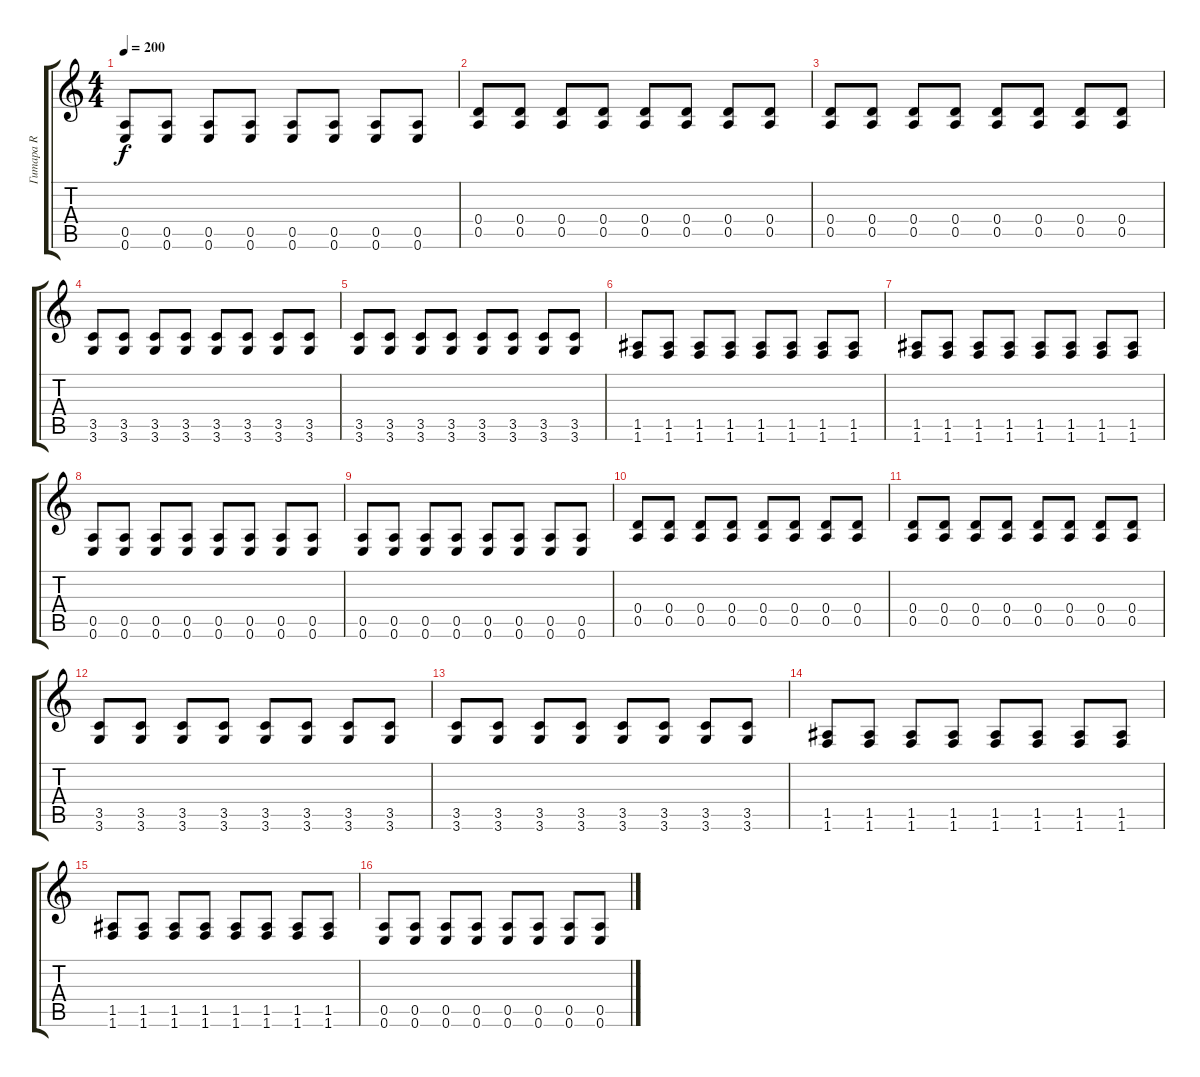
\track ("Гитара R" "Гитара R") {instrument overdrivenguitar}
\staff {score tabs}
\tuning (E4 B3 G3 D3 A2 E2) {hide}
\ts (4 4)
\tempo 200
\clef g2
\ks c
(0.5 0.6).8{dy f} (0.5 0.6).8 (0.5 0.6).8 (0.5 0.6).8 (0.5 0.6).8 (0.5 0.6).8 (0.5 0.6).8 (0.5 0.6).8 |
(0.4 0.5).8{volume 11} (0.4 0.5).8 (0.4 0.5).8 (0.4 0.5).8 (0.4 0.5).8 (0.4 0.5).8 (0.4 0.5).8 (0.4 0.5).8 |
(0.4 0.5).8 (0.4 0.5).8 (0.4 0.5).8 (0.4 0.5).8 (0.4 0.5).8 (0.4 0.5).8 (0.4 0.5).8 (0.4 0.5).8 |
(3.5 3.6).8 (3.5 3.6).8 (3.5 3.6).8 (3.5 3.6).8 (3.5 3.6).8 (3.5 3.6).8 (3.5 3.6).8 (3.5 3.6).8 |
(3.5 3.6).8 (3.5 3.6).8 (3.5 3.6).8 (3.5 3.6).8 (3.5 3.6).8 (3.5 3.6).8 (3.5 3.6).8 (3.5 3.6).8 |
(1.5 1.6).8 (1.5 1.6).8 (1.5 1.6).8 (1.5 1.6).8 (1.5 1.6).8 (1.5 1.6).8 (1.5 1.6).8 (1.5 1.6).8 |
(1.5 1.6).8 (1.5 1.6).8 (1.5 1.6).8 (1.5 1.6).8 (1.5 1.6).8 (1.5 1.6).8 (1.5 1.6).8 (1.5 1.6).8 |
(0.5 0.6).8 (0.5 0.6).8 (0.5 0.6).8 (0.5 0.6).8 (0.5 0.6).8 (0.5 0.6).8 (0.5 0.6).8 (0.5 0.6).8 |
(0.5 0.6).8 (0.5 0.6).8 (0.5 0.6).8 (0.5 0.6).8 (0.5 0.6).8 (0.5 0.6).8 (0.5 0.6).8 (0.5 0.6).8 |
(0.4 0.5).8{volume 11} (0.4 0.5).8 (0.4 0.5).8 (0.4 0.5).8 (0.4 0.5).8 (0.4 0.5).8 (0.4 0.5).8 (0.4 0.5).8 |
(0.4 0.5).8 (0.4 0.5).8 (0.4 0.5).8 (0.4 0.5).8 (0.4 0.5).8 (0.4 0.5).8 (0.4 0.5).8 (0.4 0.5).8 |
(3.5 3.6).8 (3.5 3.6).8 (3.5 3.6).8 (3.5 3.6).8 (3.5 3.6).8 (3.5 3.6).8 (3.5 3.6).8 (3.5 3.6).8 |
(3.5 3.6).8 (3.5 3.6).8 (3.5 3.6).8 (3.5 3.6).8 (3.5 3.6).8 (3.5 3.6).8 (3.5 3.6).8 (3.5 3.6).8 |
(1.5 1.6).8 (1.5 1.6).8 (1.5 1.6).8 (1.5 1.6).8 (1.5 1.6).8 (1.5 1.6).8 (1.5 1.6).8 (1.5 1.6).8 |
(1.5 1.6).8 (1.5 1.6).8 (1.5 1.6).8 (1.5 1.6).8 (1.5 1.6).8 (1.5 1.6).8 (1.5 1.6).8 (1.5 1.6).8 |
(0.5 0.6).8 (0.5 0.6).8 (0.5 0.6).8 (0.5 0.6).8 (0.5 0.6).8 (0.5 0.6).8 (0.5 0.6).8 (0.5 0.6).8
